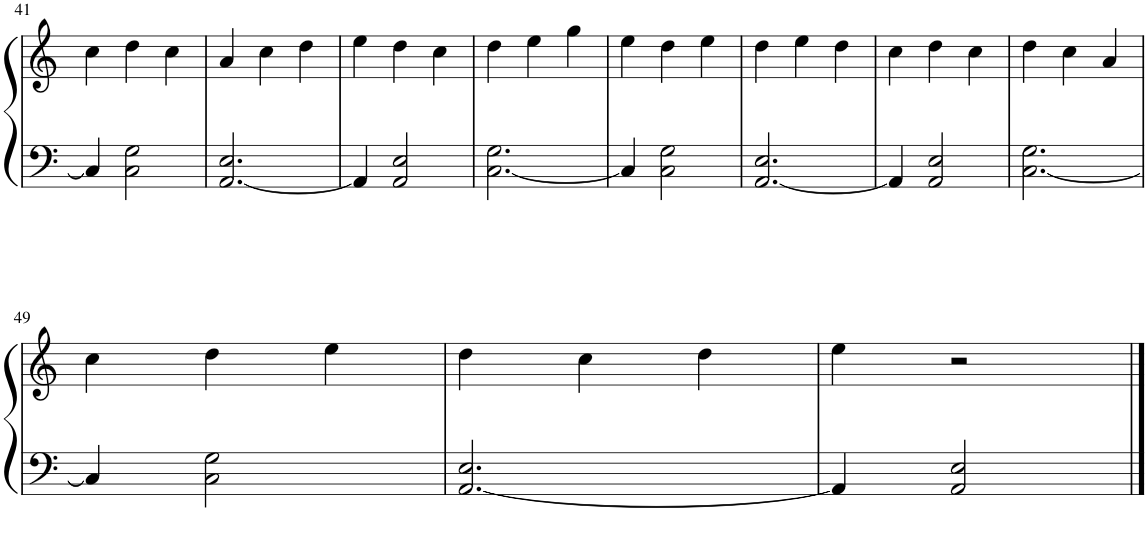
**kern	**kern
*part1	*part1
*staff2	*staff1
*I"Piano	*
*I'Pno.	*
!!LO:PB:g=z
*clefF4	*clefG2
*k[]	*k[]
*M3/4	*M3/4
=41	=41
4C/]	4cc\
2C\ 2G\	4dd\
.	4cc\
=42	=42
[2.AA/ 2.E/	4a/
.	4cc\
.	4dd\
=43	=43
4AA/]	4ee\
2AA/ 2E/	4dd\
.	4cc\
=44	=44
[2.C\ 2.G\	4dd\
.	4ee\
.	4gg\
=45	=45
4C/]	4ee\
2C\ 2G\	4dd\
.	4ee\
=46	=46
[2.AA/ 2.E/	4dd\
.	4ee\
.	4dd\
=47	=47
4AA/]	4cc\
2AA/ 2E/	4dd\
.	4cc\
=48	=48
[2.C\ 2.G\	4dd\
.	4cc\
.	4a/
!!LO:LB:g=z
=49	=49
4C/]	4cc\
2C\ 2G\	4dd\
.	4ee\
=50	=50
[2.AA/ 2.E/	4dd\
.	4cc\
.	4dd\
=51	=51
4AA/]	4ee\
2AA/ 2E/	2r
==	==
*-	*-
